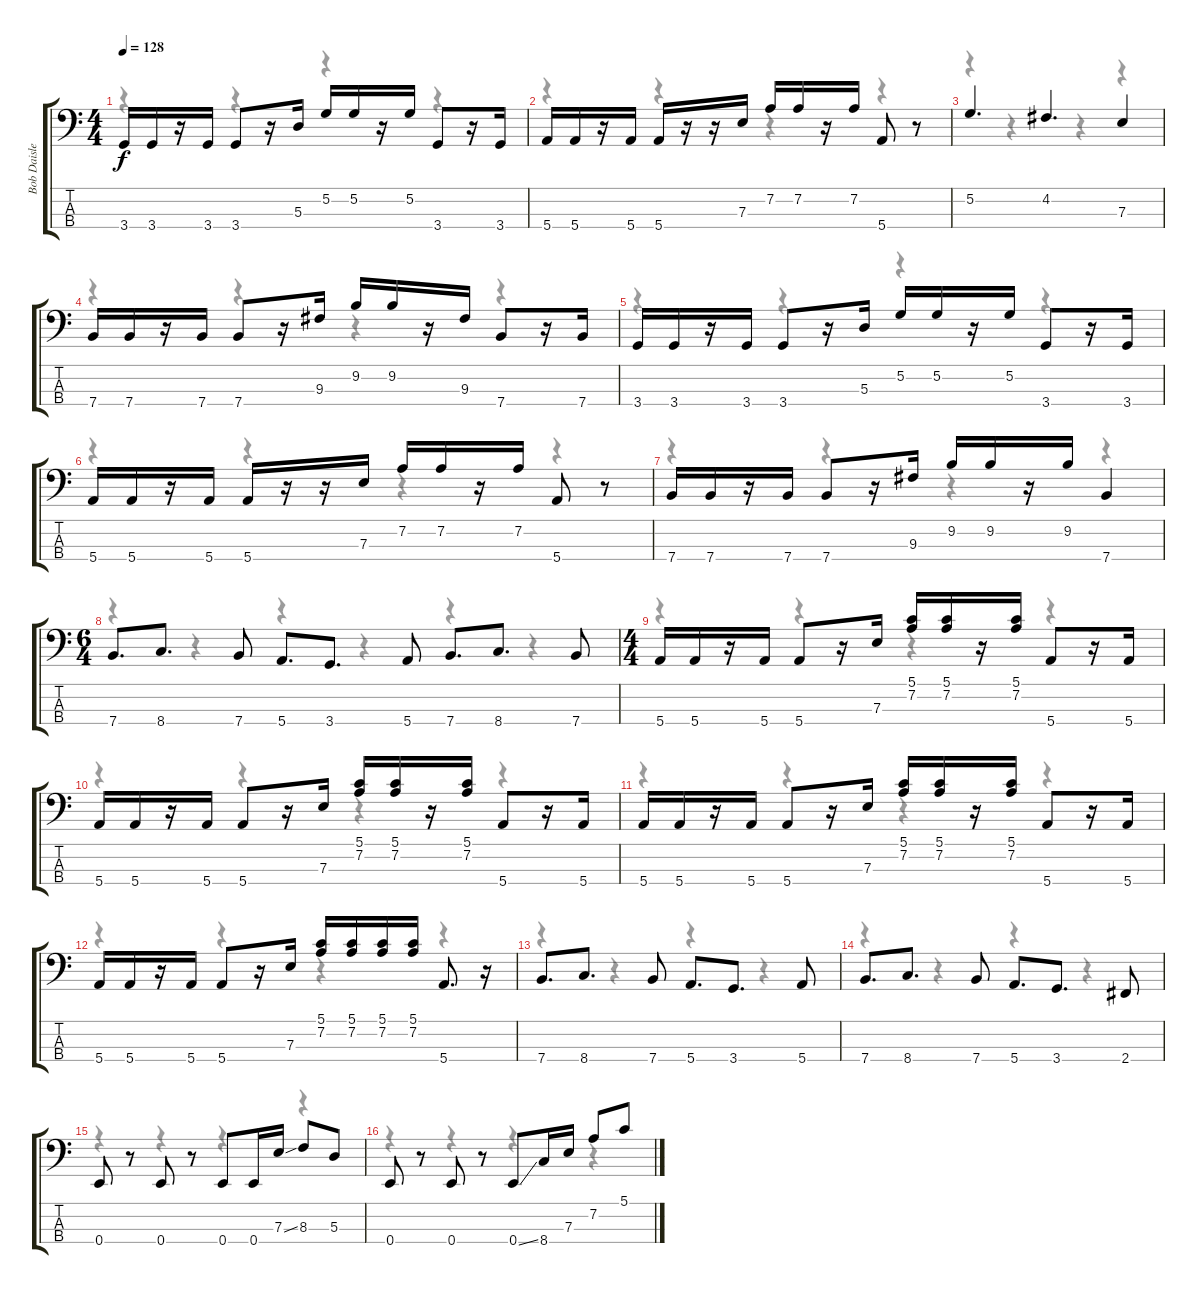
\track ("Bob Daisley - Bass" "Bob Daisle") {instrument electricbassfinger}
\staff {score tabs}
\tuning (G2 D2 A1 E1) {hide}
\voice
\ts (4 4)
\tempo 128
\clef f4
\ks c
3.4.16{dy f} 3.4.16 r.16 3.4.16 3.4.8 r.16 5.3.16 5.2.16 5.2.16 r.16 5.2.16 3.4.8 r.16 3.4.16 |
5.4.16 5.4.16 r.16 5.4.16 5.4.16 r.16 r.16 7.3.16 7.2.16 7.2.16 r.16 7.2.16 5.4.8 r.8 |
5.2.4{d} 4.2.4{d} 7.3.4 |
7.4.16 7.4.16 r.16 7.4.16 7.4.8 r.16 9.3.16 9.2.16 9.2.16 r.16 9.3.16 7.4.8 r.16 7.4.16 |
3.4.16 3.4.16 r.16 3.4.16 3.4.8 r.16 5.3.16 5.2.16 5.2.16 r.16 5.2.16 3.4.8 r.16 3.4.16 |
5.4.16 5.4.16 r.16 5.4.16 5.4.16 r.16 r.16 7.3.16 7.2.16 7.2.16 r.16 7.2.16 5.4.8 r.8 |
7.4.16 7.4.16 r.16 7.4.16 7.4.8 r.16 9.3.16 9.2.16 9.2.16 r.16 9.2.16 7.4.4 |
\ts (6 4)
7.4.8{d} 8.4.8{d} 7.4.8 5.4.8{d} 3.4.8{d} 5.4.8 7.4.8{d} 8.4.8{d} 7.4.8 |
\ts (4 4)
5.4.16 5.4.16 r.16 5.4.16 5.4.8 r.16 7.3.16 (5.1 7.2).16 (5.1 7.2).16 r.16 (5.1 7.2).16 5.4.8 r.16 5.4.16 |
5.4.16 5.4.16 r.16 5.4.16 5.4.8 r.16 7.3.16 (5.1 7.2).16 (5.1 7.2).16 r.16 (5.1 7.2).16 5.4.8 r.16 5.4.16 |
5.4.16 5.4.16 r.16 5.4.16 5.4.8 r.16 7.3.16 (5.1 7.2).16 (5.1 7.2).16 r.16 (5.1 7.2).16 5.4.8 r.16 5.4.16 |
5.4.16 5.4.16 r.16 5.4.16 5.4.8 r.16 7.3.16 (5.1 7.2).16 (5.1 7.2).16 (5.1 7.2).16 (5.1 7.2).16 5.4.8{d} r.16 |
7.4.8{d} 8.4.8{d} 7.4.8 5.4.8{d} 3.4.8{d} 5.4.8 |
7.4.8{d} 8.4.8{d} 7.4.8 5.4.8{d} 3.4.8{d} 2.4.8 |
0.4.8 r.8 0.4.8 r.8 0.4.8 0.4.16 7.3{ss}.16 8.3.8 5.3.8 |
0.4.8 r.8 0.4.8 r.8 0.4{ss}.8 8.4.16 7.3.16 7.2.8 5.1.8
\voice
\clef f4
\ottava regular
\simile none
\ks c
r.4{dy f} r.4 r.4 r.4 |
r.4 r.4 r.4 r.4 |
r.4 r.4 r.4 r.4 |
r.4 r.4 r.4 r.4 |
r.4 r.4 r.4 r.4 |
r.4 r.4 r.4 r.4 |
r.4 r.4 r.4 r.4 |
r.4 r.4 r.4 r.4 r.4 r.4 |
r.4 r.4 r.4 r.4 |
r.4 r.4 r.4 r.4 |
r.4 r.4 r.4 r.4 |
r.4 r.4 r.4 r.4 |
r.4 r.4 r.4 r.4 |
r.4 r.4 r.4 r.4 |
r.4 r.4 r.4 r.4 |
r.4 r.4 r.4 r.4
